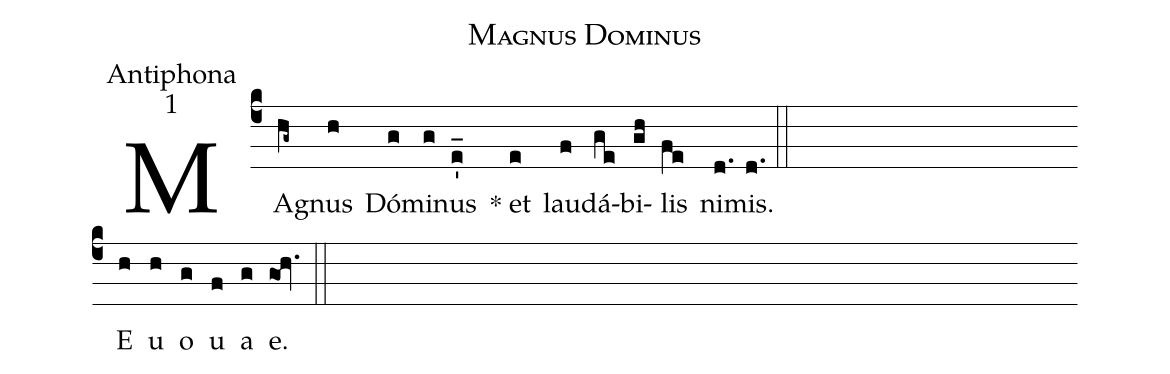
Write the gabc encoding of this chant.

name:Magnus Dominus;
office-part:Antiphona;
mode:1;
%%
(c4) MA(hg~)gnus(h) Dó(g)mi(g)nus(e_') * et(e) lau(f)dá(ge)bi(gh)lis(fe) ni(d.)mis.(d.) (::Z) <eu>E(h) u(h) o(g) u(f) a(g) e.(goh.) </eu>(::)
